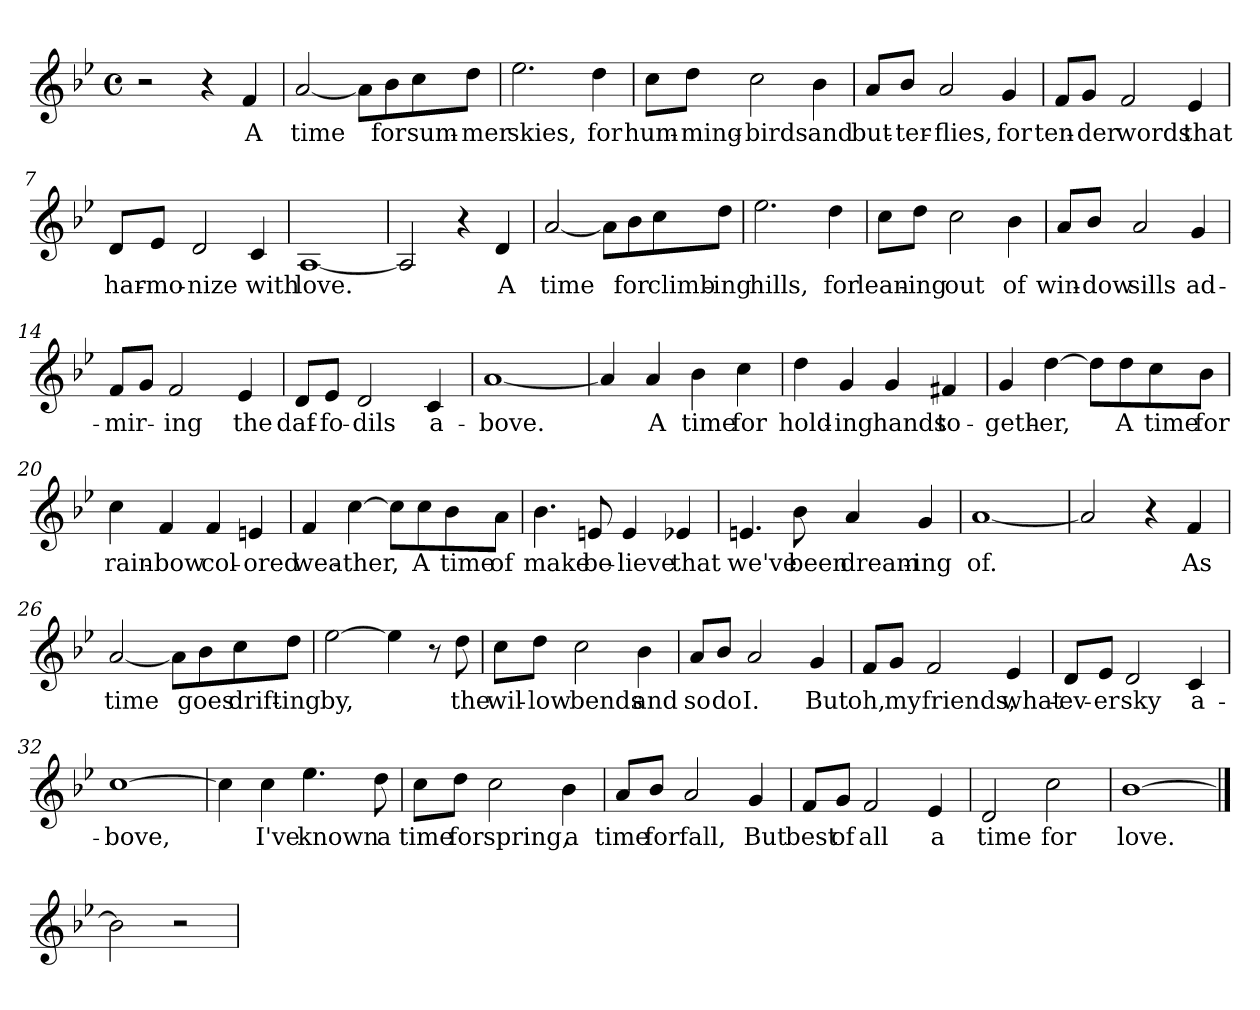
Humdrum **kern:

**kern	**text
*part1	*part1
*staff1	*staff1
*clefG2	*
*k[b-e-]	*
*B-:	*
*M4/4	*
*met(c)	*
=1	=1
2r	.
4r	.
4f/	A
=2	=2
[2a/	time
8a\L]	.
8b-\	for
8cc\	sum-
8dd\J	-mer
=3	=3
2.ee-\	skies,
4dd\	for
=4	=4
8cc\L	hum-
8dd\J	-ming-
2cc\	-birds
4b-\	and
=5	=5
8a/L	but-
8b-/J	-ter-
2a/	-flies,
4g/	for
!!LO:LB:g=z
=6	=6
8f/L	ten-
8g/J	-der
2f/	words
4e-/	that
=7	=7
8d/L	har-
8e-/J	-mo-
2d/	-nize
4c/	with
=8	=8
[1A	love.
=9	=9
2A/]	.
4r	.
4d/	A
=10	=10
[2a/	time
8a\L]	.
8b-\	for
8cc\	climb-
8dd\J	-ing
!!LO:LB:g=z
=11	=11
2.ee-\	hills,
4dd\	for
=12	=12
8cc\L	lean-
8dd\J	-ing
2cc\	out
4b-\	of
=13	=13
8a/L	win-
8b-/J	-dow
2a/	sills
4g/	ad-
=14	=14
8f/L	-mir-
8g/J	.
2f/	-ing
4e-/	the
=15	=15
8d/L	daf-
8e-/J	-fo-
2d/	-dils
4c/	a-
!!LO:LB:g=z
=16	=16
[1a	-bove.
=17	=17
4a/]	.
4a/	A
4b-\	time
4cc\	for
=18	=18
4dd\	hold-
4g/	-ing
4g/	hands
4f#X/	to-
=19	=19
4g/	-geth-
[4dd\	-er,
8dd\L]	.
8dd\	A
8cc\	time
8b-\J	for
=20	=20
4cc\	rain-
4f/	-bow
4f/	col-
4en/	-ored
!!LO:LB:g=z
=21	=21
4f/	wea-
[4cc\	-ther,
8cc\L]	.
8cc\	A
8b-\	time
8a\J	of
=22	=22
4.b-\	make
8en/	be-
4e/	-lieve
4e-X/	that
=23	=23
4.en/	we've
8b-\	been
4a/	dream-
4g/	-ing
=24	=24
[1a	of.
!!LO:LB:g=z
=25	=25
2a/]	.
4r	.
4f/	As
=26	=26
[2a/	time
8a\L]	.
8b-\	goes
8cc\	drift-
8dd\J	-ing
=27	=27
[2ee-\	by,
4ee-\]	.
8r	.
8dd\	the
=28	=28
8cc\L	wil-
8dd\J	-low
2cc\	bends
4b-\	and
=29	=29
8a/L	so
8b-/J	do
2a/	I.
4g/	But
!!LO:LB:g=z
=30	=30
8f/L	oh,
8g/J	my
2f/	friends,
4e-/	what-
=31	=31
8d/L	-ev-
8e-/J	-er
2d/	sky
4c/	a-
=32	=32
[1cc	-bove,
=33	=33
4cc\]	.
4cc\	I've
4.ee-\	known
8dd\	a
=34	=34
8cc\L	time
8dd\J	for
2cc\	spring,
4b-\	a
!!LO:LB:g=z
=35	=35
8a/L	time
8b-/J	for
2a/	fall,
4g/	But
=36	=36
8f/L	best
8g/J	of
2f/	all
4e-/	a
=37	=37
2d/	time
2cc\	for
=38	=38
[1b-	love.
==39	==39
2b-\]	.
2r	.
=	=
*-	*-
